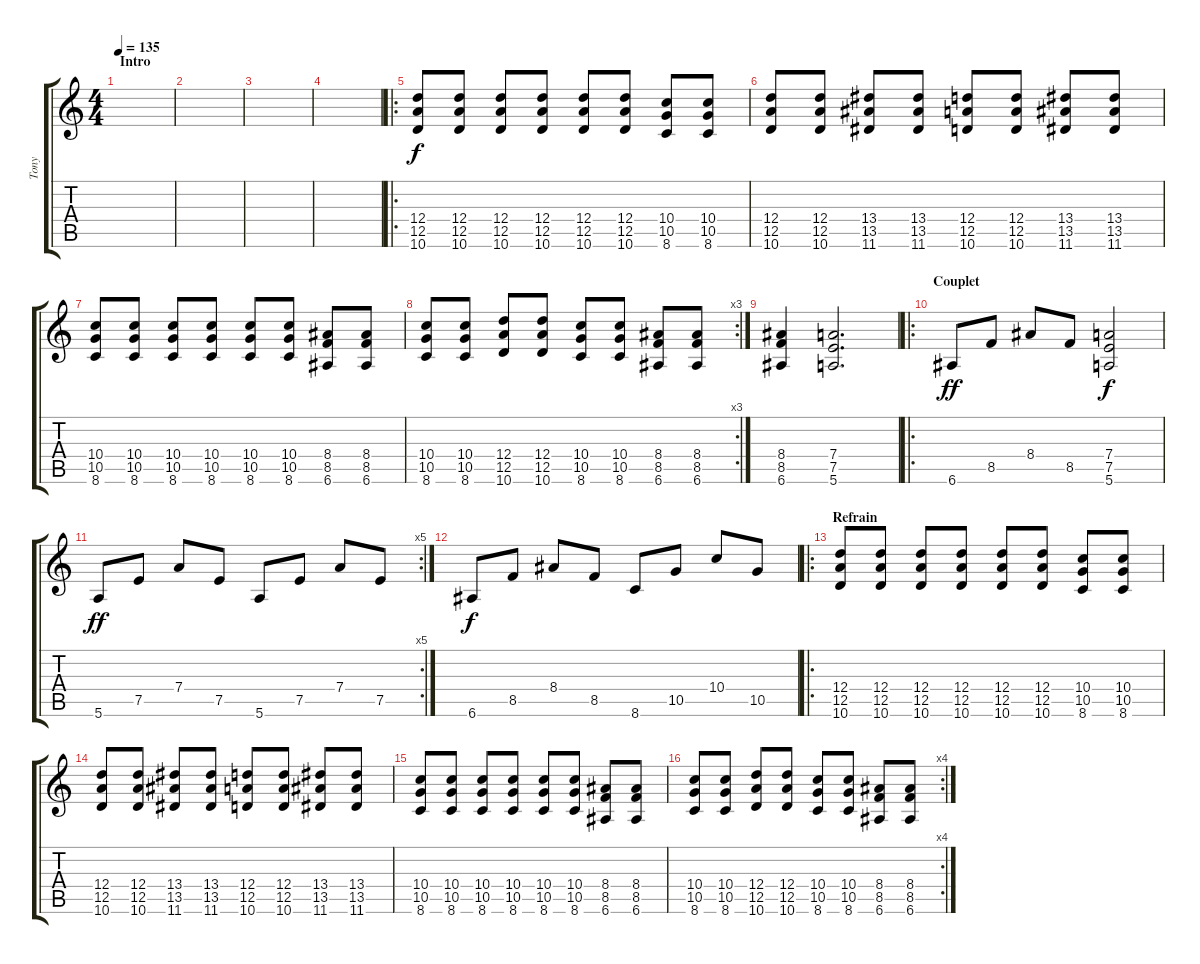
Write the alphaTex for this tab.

\track ("Tony" "Tony") {instrument distortionguitar}
\staff {score tabs}
\tuning (E4 B3 G3 D3 A2 E2) {hide}
\ts (4 4)
\section ("" "Intro")
\tempo 135
\clef g2
\ks c
|
|
|
|
\ro
(12.4 12.5 10.6).8 (12.4 12.5 10.6).8 (12.4 12.5 10.6).8 (12.4 12.5 10.6).8 (12.4 12.5 10.6).8 (12.4 12.5 10.6).8 (10.4 10.5 8.6).8 (10.4 10.5 8.6).8 |
(12.4 12.5 10.6).8 (12.4 12.5 10.6).8 (13.4 13.5 11.6).8 (13.4 13.5 11.6).8 (12.4 12.5 10.6).8 (12.4 12.5 10.6).8 (13.4 13.5 11.6).8 (13.4 13.5 11.6).8 |
(10.4 10.5 8.6).8 (10.4 10.5 8.6).8 (10.4 10.5 8.6).8 (10.4 10.5 8.6).8 (10.4 10.5 8.6).8 (10.4 10.5 8.6).8 (8.4 8.5 6.6).8 (8.4 8.5 6.6).8 |
\rc 3
(10.4 10.5 8.6).8 (10.4 10.5 8.6).8 (12.4 12.5 10.6).8 (12.4 12.5 10.6).8 (10.4 10.5 8.6).8 (10.4 10.5 8.6).8 (8.4 8.5 6.6).8 (8.4 8.5 6.6).8 |
(8.4 8.5 6.6).4 (7.4 7.5 5.6).2{d} |
\ro
\section ("" "Couplet")
6.6.8{dy ff} 8.5.8 8.4.8 8.5.8 (7.4 7.5 5.6).2{dy f} |
\rc 5
5.6.8{dy ff} 7.5.8 7.4.8 7.5.8 5.6.8 7.5.8 7.4.8 7.5.8 |
6.6.8{dy f} 8.5.8 8.4.8 8.5.8 8.6.8 10.5.8 10.4.8 10.5.8 |
\ro
\section ("" "Refrain")
(12.4 12.5 10.6).8 (12.4 12.5 10.6).8 (12.4 12.5 10.6).8 (12.4 12.5 10.6).8 (12.4 12.5 10.6).8 (12.4 12.5 10.6).8 (10.4 10.5 8.6).8 (10.4 10.5 8.6).8 |
(12.4 12.5 10.6).8 (12.4 12.5 10.6).8 (13.4 13.5 11.6).8 (13.4 13.5 11.6).8 (12.4 12.5 10.6).8 (12.4 12.5 10.6).8 (13.4 13.5 11.6).8 (13.4 13.5 11.6).8 |
(10.4 10.5 8.6).8 (10.4 10.5 8.6).8 (10.4 10.5 8.6).8 (10.4 10.5 8.6).8 (10.4 10.5 8.6).8 (10.4 10.5 8.6).8 (8.4 8.5 6.6).8 (8.4 8.5 6.6).8 |
\rc 4
(10.4 10.5 8.6).8 (10.4 10.5 8.6).8 (12.4 12.5 10.6).8 (12.4 12.5 10.6).8 (10.4 10.5 8.6).8 (10.4 10.5 8.6).8 (8.4 8.5 6.6).8 (8.4 8.5 6.6).8
